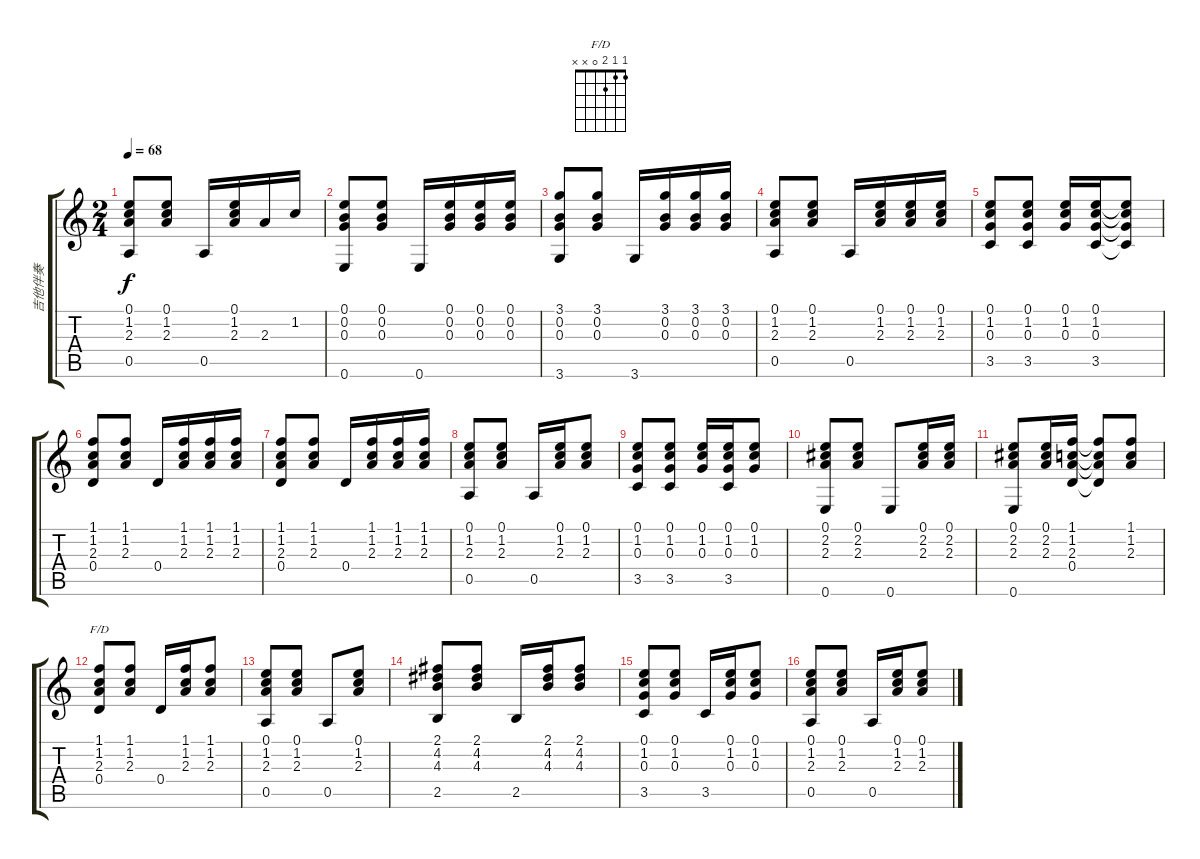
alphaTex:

\track ("吉他伴奏" "吉他伴奏") {instrument acousticguitarnylon}
\staff {score tabs}
\tuning (E4 B3 G3 D3 A2 E2) {hide}
\chord ("F/D" 1 1 2 0 x x)
\ts (2 4)
\tempo 68
\clef g2
\ks c
(0.1 1.2 2.3 0.5).8{dy f} (0.1 1.2 2.3).8 0.5.16 (0.1 1.2 2.3).16 2.3.16 1.2.16 |
(0.1 0.2 0.3 0.6).8 (0.1 0.2 0.3).8 0.6.16 (0.1 0.2 0.3).16 (0.1 0.2 0.3).16 (0.1 0.2 0.3).16 |
(3.1 0.2 0.3 3.6).8 (3.1 0.2 0.3).8 3.6.16 (3.1 0.2 0.3).16 (3.1 0.2 0.3).16 (3.1 0.2 0.3).16 |
(0.1 1.2 2.3 0.5).8 (0.1 1.2 2.3).8 0.5.16 (0.1 1.2 2.3).16 (0.1 1.2 2.3).16 (0.1 1.2 2.3).16 |
(0.1 1.2 0.3 3.5).8 (0.1 1.2 0.3 3.5).8 (0.1 1.2 0.3).16 (0.1 1.2 0.3 3.5).16 (0.1{t} 1.2{t} 0.3{t} 3.5{t}).8 |
(1.1 1.2 2.3 0.4).8 (1.1 1.2 2.3).8 0.4.16 (1.1 1.2 2.3).16 (1.1 1.2 2.3).16 (1.1 1.2 2.3).16 |
(1.1 1.2 2.3 0.4).8 (1.1 1.2 2.3).8 0.4.16 (1.1 1.2 2.3).16 (1.1 1.2 2.3).16 (1.1 1.2 2.3).16 |
(0.1 1.2 2.3 0.5).8 (0.1 1.2 2.3).8 0.5.16 (0.1 1.2 2.3).16 (0.1 1.2 2.3).8 |
(0.1 1.2 0.3 3.5).8 (0.1 1.2 0.3 3.5).8 (0.1 1.2 0.3).16 (0.1 1.2 0.3 3.5).16 (0.1 1.2 0.3).8 |
(0.1 2.2 2.3 0.6).8 (0.1 2.2 2.3).8 0.6.8 (0.1 2.2 2.3).16 (0.1 2.2 2.3).16 |
(0.1 2.2 2.3 0.6).8 (0.1 2.2 2.3).16 (1.1 1.2 2.3 0.4).16 (1.1{t} 1.2{t} 2.3{t} 0.4{t}).8 (1.1 1.2 2.3).8 |
(1.1 1.2 2.3 0.4).8{ch "F/D"} (1.1 1.2 2.3).8 0.4.16 (1.1 1.2 2.3).16 (1.1 1.2 2.3).8 |
(0.1 1.2 2.3 0.5).8 (0.1 1.2 2.3).8 0.5.8 (0.1 1.2 2.3).8 |
(2.1 4.2 4.3 2.5).8 (2.1 4.2 4.3).8 2.5.16 (2.1 4.2 4.3).16 (2.1 4.2 4.3).8 |
(0.1 1.2 0.3 3.5).8 (0.1 1.2 0.3).8 3.5.16 (0.1 1.2 0.3).16 (0.1 1.2 0.3).8 |
(0.1 1.2 2.3 0.5).8 (0.1 1.2 2.3).8 0.5.16 (0.1 1.2 2.3).16 (0.1 1.2 2.3).8
